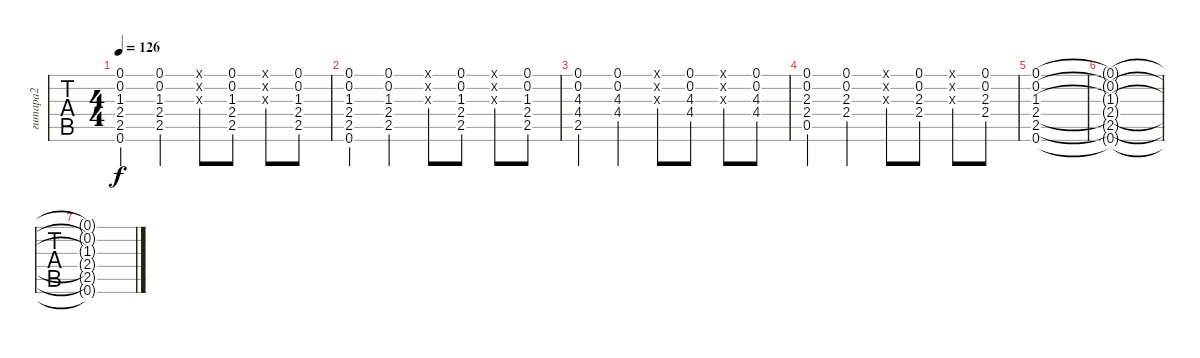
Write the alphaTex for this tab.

\track ("гитара2" "гитара2") {instrument electricguitarclean}
\staff {tabs}
\tuning (E4 B3 G3 D3 A2 E2) {hide}
\ts (4 4)
\tempo 126
\clef g2
\ks d
(0.1 0.2 1.3 2.4 2.5 0.6).4{dy f} (0.1 0.2 1.3 2.4 2.5).4 (0.1{x} 0.2{x} 0.3{x}).8 (0.1 0.2 1.3 2.4 2.5).8 (0.1{x} 0.2{x} 0.3{x}).8 (0.1 0.2 1.3 2.4 2.5).8 |
(0.1 0.2 1.3 2.4 2.5 0.6).4 (0.1 0.2 1.3 2.4 2.5).4 (0.1{x} 0.2{x} 0.3{x}).8 (0.1 0.2 1.3 2.4 2.5).8 (0.1{x} 0.2{x} 0.3{x}).8 (0.1 0.2 1.3 2.4 2.5).8 |
(0.1 0.2 4.3 4.4 2.5).4 (0.1 0.2 4.3 4.4).4 (0.1{x} 0.2{x} 0.3{x}).8 (0.1 0.2 4.3 4.4).8 (0.1{x} 0.2{x} 0.3{x}).8 (0.1 0.2 4.3 4.4).8 |
(0.1 0.2 2.3 2.4 0.5).4 (0.1 0.2 2.3 2.4).4 (0.1{x} 0.2{x} 0.3{x}).8 (0.1 0.2 2.3 2.4).8 (0.1{x} 0.2{x} 0.3{x}).8 (0.1 0.2 2.3 2.4).8 |
(0.1 0.2 1.3 2.4 2.5 0.6).1 |
(0.1{t} 0.2{t} 1.3{t} 2.4{t} 2.5{t} 0.6{t}).1 |
(0.1{t} 0.2{t} 1.3{t} 2.4{t} 2.5{t} 0.6{t}).1
